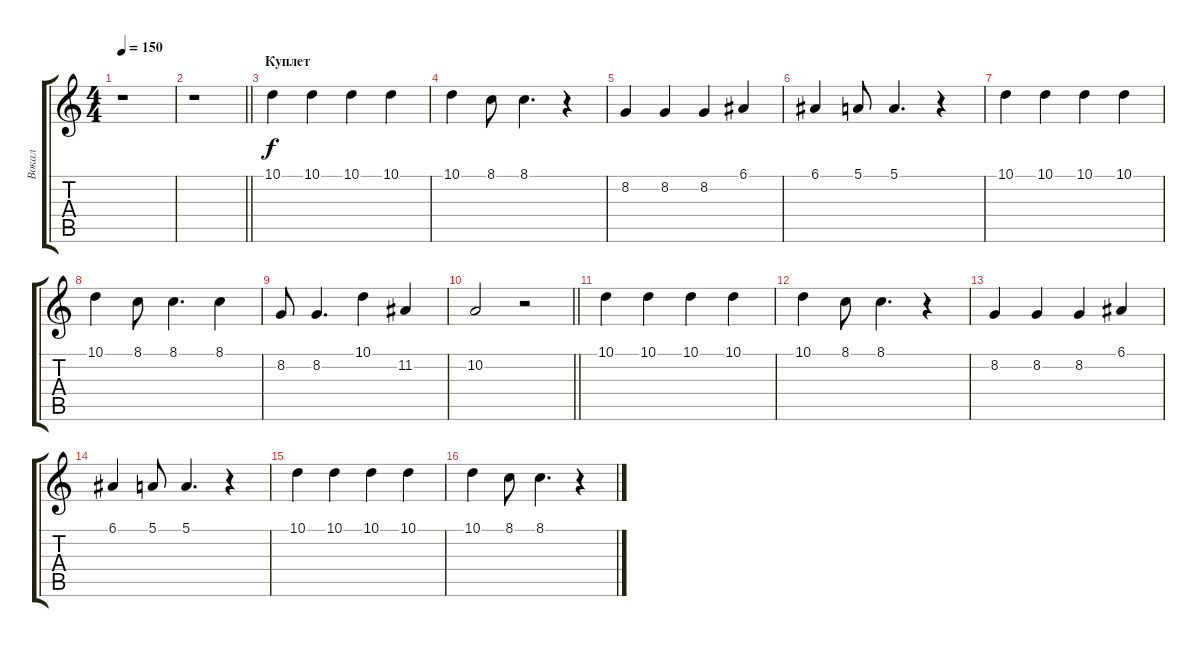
\track ("Вокал" "Вокал") {instrument flute}
\staff {score tabs}
\tuning (E4 B3 G3 D3 A2 E2) {hide}
\ts (4 4)
\tempo 150
\clef g2
\ks c
r.1{dy f} |
\barLineRight lightlight
r.1 |
\section ("" "Куплет")
10.1.4 10.1.4 10.1.4 10.1.4 |
10.1.4 8.1.8 8.1.4{d} r.4 |
8.2.4 8.2.4 8.2.4 6.1.4 |
6.1.4 5.1.8 5.1.4{d} r.4 |
10.1.4 10.1.4 10.1.4 10.1.4 |
10.1.4 8.1.8 8.1.4{d} 8.1.4 |
8.2.8 8.2.4{d} 10.1.4 11.2.4 |
\barLineRight lightlight
10.2.2 r.2 |
\section ("" " ")
10.1.4 10.1.4 10.1.4 10.1.4 |
10.1.4 8.1.8 8.1.4{d} r.4 |
8.2.4 8.2.4 8.2.4 6.1.4 |
6.1.4 5.1.8 5.1.4{d} r.4 |
10.1.4 10.1.4 10.1.4 10.1.4 |
10.1.4 8.1.8 8.1.4{d} r.4
